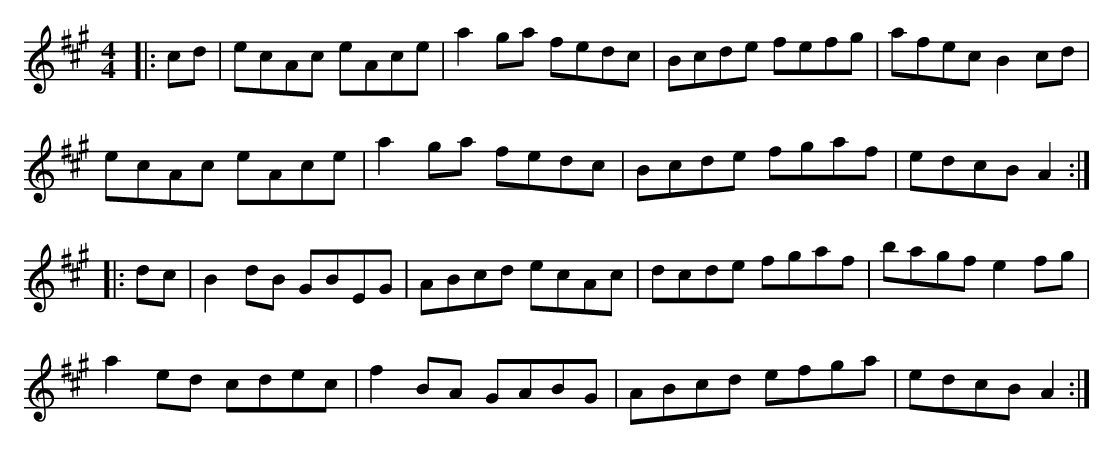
X:1
M:4/4
K:A
|:cd|ecAc eAce|a2ga fedc|Bcde fefg|afec B2cd|
ecAc eAce|a2ga fedc|Bcde fgaf|edcB A2:|
|:dc|B2dB GBEG|ABcd ecAc|dcde fgaf|bagf e2fg|
a2ed cdec|f2BA GABG|ABcd efga|edcB A2:|
